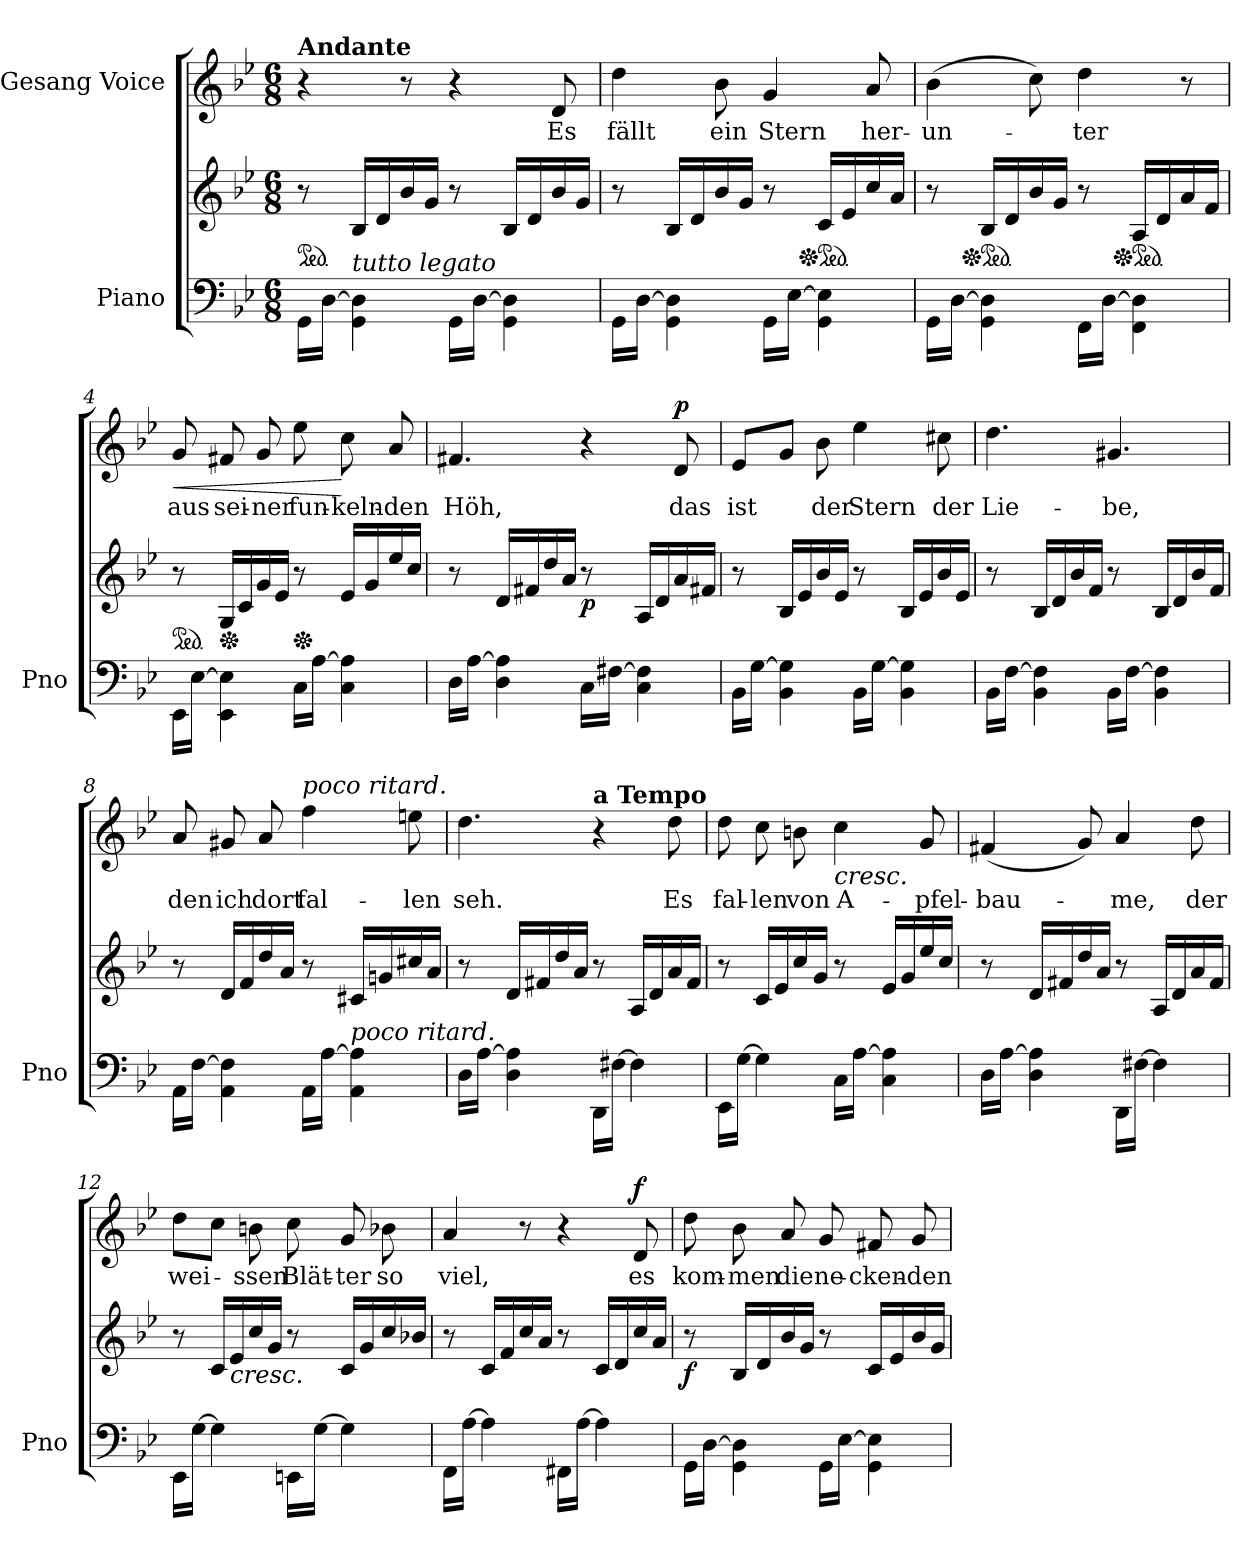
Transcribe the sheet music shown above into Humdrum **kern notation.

**kern	**kern	**dynam	**kern	**text	**dynam
*part2	*part2	*part2	*part1	*part1	*part1
*staff3	*staff2	*staff2/3	*staff1	*staff1	*staff1
*I"Piano	*	*	*I"Gesang Voice	*	*
*I'Pno	*	*	*	*	*
*clefF4	*clefG2	*	*clefG2	*	*
*k[b-e-]	*k[b-e-]	*	*k[b-e-]	*	*
*M6/8	*M6/8	*	*M6/8	*	*
*	*ped	*	*	*	*
=1	=1	=1	=1	=1	=1
!	!	!	!LO:TX:a:B:t=Andante	!	!
16GG\LL	8r	.	4r	.	.
[16D\JJ	.	.	.	.	.
!LO:TX:i:t=tutto legato	!	!	!	!	!
4GG\ 4D\]	16B-/LL	.	.	.	.
.	16d/	.	.	.	.
.	16b-/	.	8r	.	.
.	16g/JJ	.	.	.	.
16GG\LL	8r	.	4r	.	.
[16D\JJ	.	.	.	.	.
4GG\ 4D\]	16B-/LL	.	.	.	.
.	16d/	.	.	.	.
.	16b-/	.	8d/	Es	.
.	16g/JJ	.	.	.	.
=2	=2	=2	=2	=2	=2
16GG\LL	8r	.	4dd\	fällt	.
[16D\JJ	.	.	.	.	.
4GG\ 4D\]	16B-/LL	.	.	.	.
.	16d/	.	.	.	.
.	16b-/	.	8b-\	ein	.
.	16g/JJ	.	.	.	.
16GG\LL	8r	.	4g/	Stern	.
[16E-\JJ	.	.	.	.	.
*	*Xped	*	*	*	*
*	*ped	*	*	*	*
4GG\ 4E-\]	16c/LL	.	.	.	.
.	16e-/	.	.	.	.
.	16cc/	.	8a/	her-	.
.	16a/JJ	.	.	.	.
=3	=3	=3	=3	=3	=3
16GG\LL	8r	.	(4b-\	-un-	.
[16D\JJ	.	.	.	.	.
*	*Xped	*	*	*	*
*	*ped	*	*	*	*
4GG\ 4D\]	16B-/LL	.	.	.	.
.	16d/	.	.	.	.
.	16b-/	.	8cc\)	.	.
.	16g/JJ	.	.	.	.
16FF\LL	8r	.	4dd\	-ter	.
[16D\JJ	.	.	.	.	.
*	*Xped	*	*	*	*
*	*ped	*	*	*	*
4FF\ 4D\]	16A/LL	.	.	.	.
.	16d/	.	.	.	.
.	16a/	.	8r	.	.
.	16f/JJ	.	.	.	.
=4	=4	=4	=4	=4	=4
*	*ped	*	*	*	*
!	!	!	!	!	!LO:HP:b
16EE-\LL	8r	.	8g/	aus	<
[16E-\JJ	.	.	.	.	.
*	*Xped	*	*	*	*
4EE-\ 4E-\]	16G/LL	.	8f#X/	sei-	.
.	16c/	.	.	.	.
.	16g/	.	8g/	-ner	.
.	16e-/JJ	.	.	.	.
*	*Xped	*	*	*	*
16C\LL	8r	.	8ee-\	fun-	.
[16A\JJ	.	.	.	.	.
4C\ 4A\]	16e-/LL	.	8cc\	-keln-	[
.	16g/	.	.	.	.
.	16ee-/	.	8a/	-den	.
.	16cc/JJ	.	.	.	.
=5	=5	=5	=5	=5	=5
16D\LL	8r	.	4.f#X/	Höh,	.
[16A\JJ	.	.	.	.	.
4D\ 4A\]	16d/LL	.	.	.	.
.	16f#X/	.	.	.	.
.	16dd/	.	.	.	.
.	16a/JJ	.	.	.	.
!	!	!LO:DY:b	!	!	!
16C\LL	8r	p	4r	.	.
[16F#X\JJ	.	.	.	.	.
4C\ 4F#\]	16A/LL	.	.	.	.
.	16d/	.	.	.	.
!	!	!	!	!	!LO:DY:b
.	16a/	.	8d/	das	p
.	16f#X/JJ	.	.	.	.
=6	=6	=6	=6	=6	=6
16BB-\LL	8r	.	8e-/L	ist	.
[16G\JJ	.	.	.	.	.
4BB-\ 4G\]	16B-/LL	.	8g/J	.	.
.	16e-/	.	.	.	.
.	16b-/	.	8b-\	der	.
.	16e-/JJ	.	.	.	.
16BB-\LL	8r	.	4ee-\	Stern	.
[16G\JJ	.	.	.	.	.
4BB-\ 4G\]	16B-/LL	.	.	.	.
.	16e-/	.	.	.	.
.	16b-/	.	8cc#X\	der	.
.	16e-/JJ	.	.	.	.
=7	=7	=7	=7	=7	=7
16BB-\LL	8r	.	4.dd\	Lie-	.
[16F\JJ	.	.	.	.	.
4BB-\ 4F\]	16B-/LL	.	.	.	.
.	16d/	.	.	.	.
.	16b-/	.	.	.	.
.	16f/JJ	.	.	.	.
16BB-\LL	8r	.	4.g#X/	-be,	.
[16F\JJ	.	.	.	.	.
4BB-\ 4F\]	16B-/LL	.	.	.	.
.	16d/	.	.	.	.
.	16b-/	.	.	.	.
.	16f/JJ	.	.	.	.
=8	=8	=8	=8	=8	=8
16AA\LL	8r	.	8a/	den	.
[16F\JJ	.	.	.	.	.
4AA\ 4F\]	16d/LL	.	8g#X/	ich	.
.	16f/	.	.	.	.
.	16dd/	.	8a/	dort	.
.	16a/JJ	.	.	.	.
!	!	!	!LO:TX:a:i:t=poco ritard.	!	!
16AA\LL	8r	.	4ff\	fal-	.
[16A\JJ	.	.	.	.	.
!LO:TX:i:t=poco ritard.	!	!	!	!	!
4AA\ 4A\]	16c#X/LL	.	.	.	.
.	16gn/	.	.	.	.
.	16cc#X/	.	8een\	-len	.
.	16a/JJ	.	.	.	.
=9	=9	=9	=9	=9	=9
16D\LL	8r	.	4.dd\	seh.	.
[16A\JJ	.	.	.	.	.
4D\ 4A\]	16d/LL	.	.	.	.
.	16f#X/	.	.	.	.
.	16dd/	.	.	.	.
.	16a/JJ	.	.	.	.
!	!	!	!LO:TX:a:B:t=a Tempo	!	!
16DD\LL	8r	.	4r	.	.
[16F#X\JJ	.	.	.	.	.
4F#\]	16A/LL	.	.	.	.
.	16d/	.	.	.	.
.	16a/	.	8dd\	Es	.
.	16f#/JJ	.	.	.	.
=10	=10	=10	=10	=10	=10
16EE-\LL	8r	.	8dd\	fal-	.
[16G\JJ	.	.	.	.	.
4G\]	16c/LL	.	8cc\	-len	.
.	16e-/	.	.	.	.
.	16cc/	.	8bn\	von	.
.	16g/JJ	.	.	.	.
!	!	!	!LO:TX:b:i:t=cresc.	!	!
16C\LL	8r	.	4cc\	A-	.
[16A\JJ	.	.	.	.	.
4C\ 4A\]	16e-/LL	.	.	.	.
.	16g/	.	.	.	.
.	16ee-/	.	8g/	-pfel-	.
.	16cc/JJ	.	.	.	.
=11	=11	=11	=11	=11	=11
16D\LL	8r	.	(4f#X/	-bau-	.
[16A\JJ	.	.	.	.	.
4D\ 4A\]	16d/LL	.	.	.	.
.	16f#X/	.	.	.	.
.	16dd/	.	8g/)	.	.
.	16a/JJ	.	.	.	.
16DD\LL	8r	.	4a/	-me,	.
[16F#X\JJ	.	.	.	.	.
4F#\]	16A/LL	.	.	.	.
.	16d/	.	.	.	.
.	16a/	.	8dd\	der	.
.	16f#/JJ	.	.	.	.
=12	=12	=12	=12	=12	=12
16EE-\LL	8r	.	8dd\L	wei-	.
[16G\JJ	.	.	.	.	.
4G\]	16c/LL	.	8cc\J	.	.
!	!LO:TX:b:i:t=cresc.	!	!	!	!
.	16e-/	.	.	.	.
.	16cc/	.	8bn\	-ssen	.
.	16g/JJ	.	.	.	.
16EEn\LL	8r	.	8cc\	Blät-	.
[16G\JJ	.	.	.	.	.
4G\]	16c/LL	.	8g/	-ter	.
.	16g/	.	.	.	.
.	16cc/	.	8b-X\	so	.
.	16b-X/JJ	.	.	.	.
=13	=13	=13	=13	=13	=13
16FF\LL	8r	.	4a/	viel,	.
[16A\JJ	.	.	.	.	.
4A\]	16c/LL	.	.	.	.
.	16f/	.	.	.	.
.	16cc/	.	8r	.	.
.	16a/JJ	.	.	.	.
16FF#X\LL	8r	.	4r	.	.
[16A\JJ	.	.	.	.	.
4A\]	16c/LL	.	.	.	.
.	16d/	.	.	.	.
!	!	!	!	!	!LO:DY:b
.	16cc/	.	8d/	es	f
.	16a/JJ	.	.	.	.
=14	=14	=14	=14	=14	=14
!	!	!LO:DY:b	!	!	!
16GG\LL	8r	f	8dd\	kom-	.
[16D\JJ	.	.	.	.	.
4GG\ 4D\]	16B-/LL	.	8b-\	-men	.
.	16d/	.	.	.	.
.	16b-/	.	8a/	die	.
.	16g/JJ	.	.	.	.
16GG\LL	8r	.	8g/	ne-	.
[16E-\JJ	.	.	.	.	.
4GG\ 4E-\]	16c/LL	.	8f#X/	-cken-	.
.	16e-/	.	.	.	.
.	16b-/	.	8g/	-den	.
.	16g/JJ	.	.	.	.
=	=	=	=	=	=
*-	*-	*-	*-	*-	*-
